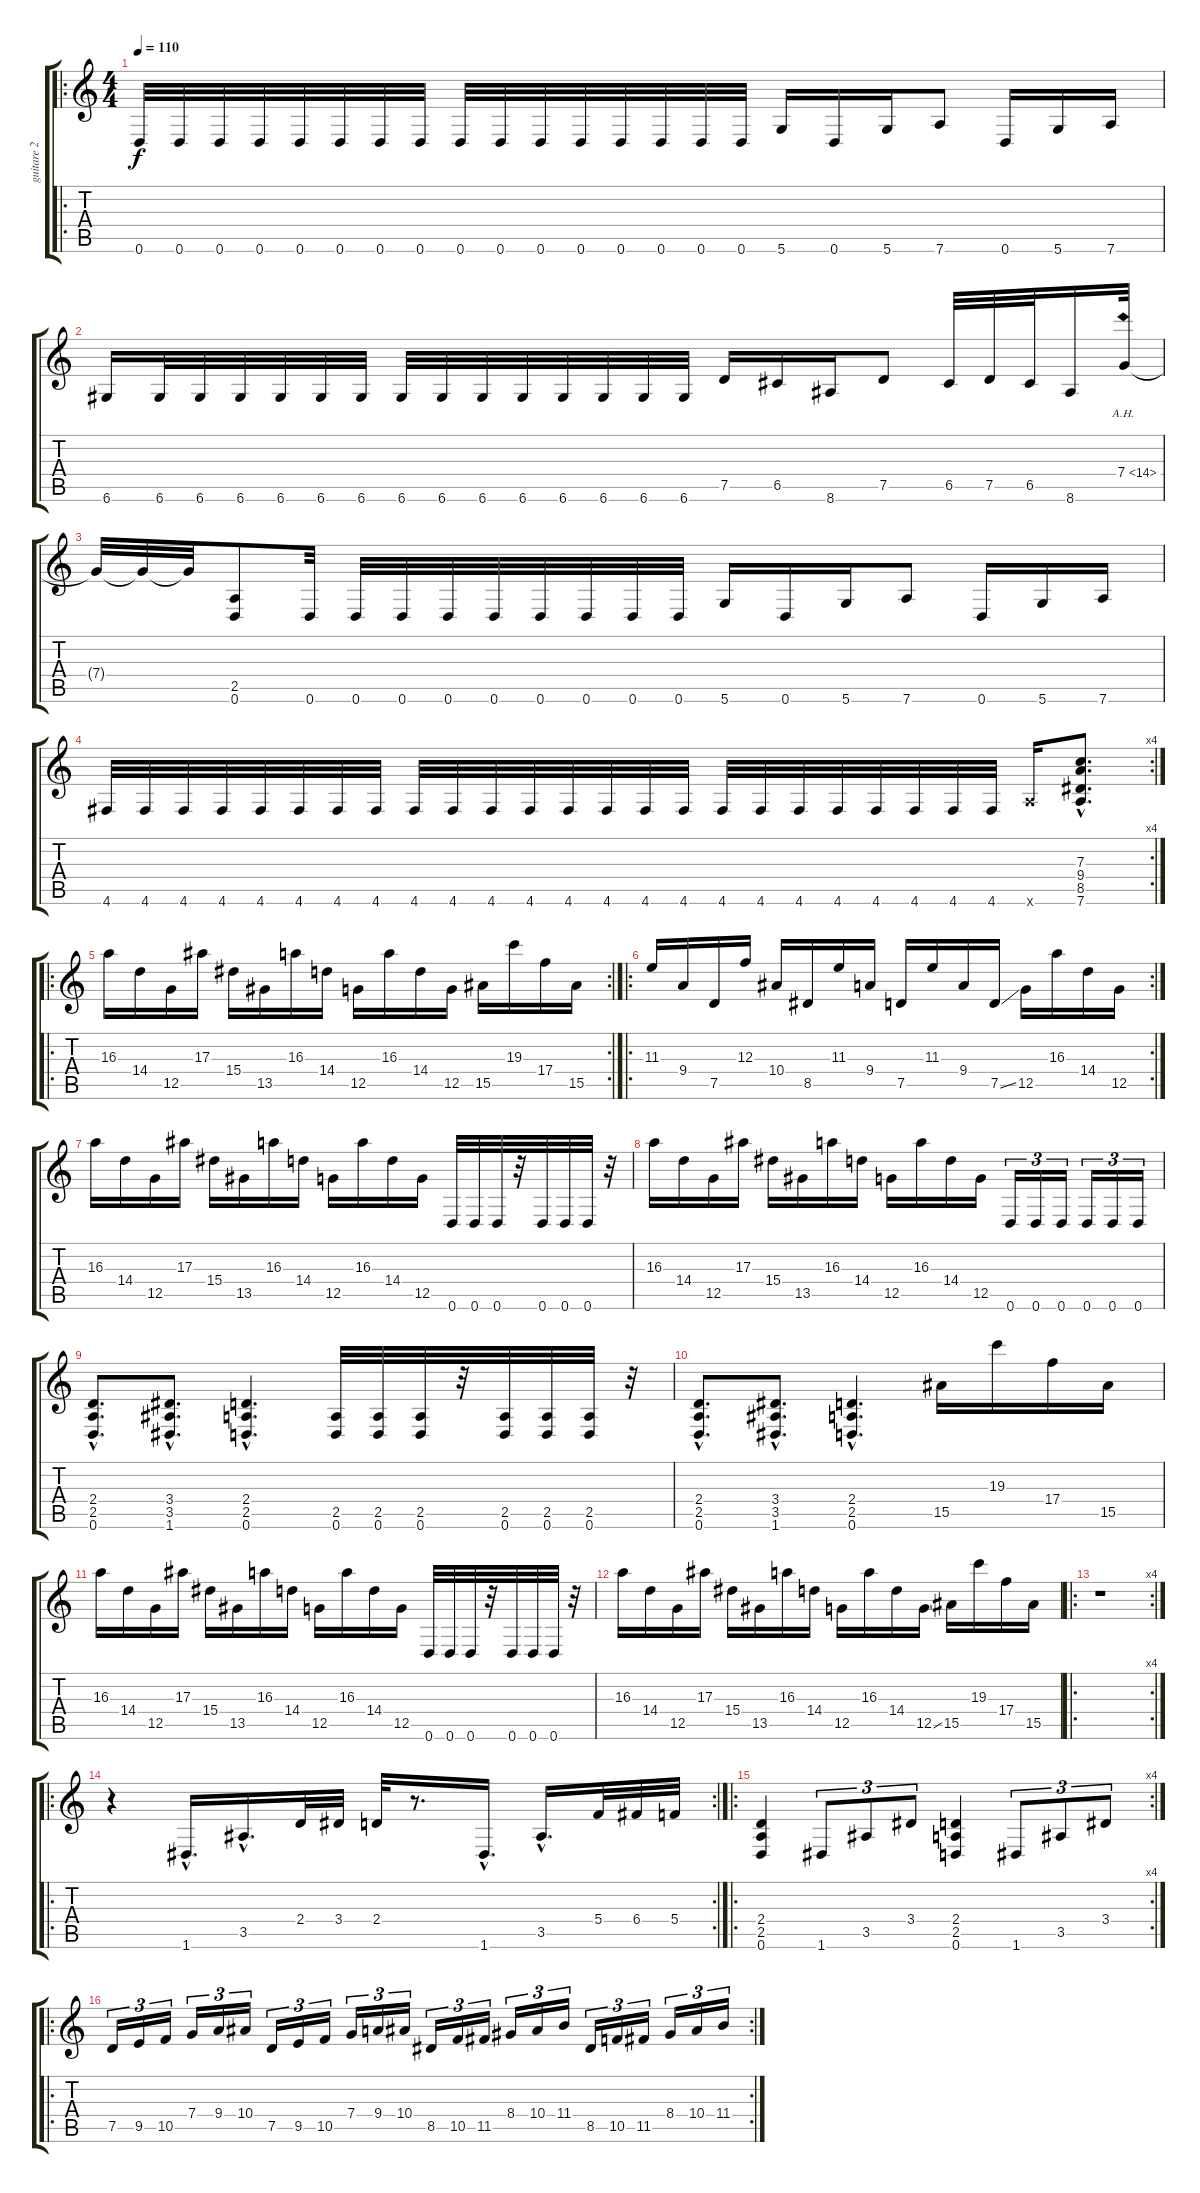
\track ("guitare 2" "guitare 2") {instrument overdrivenguitar}
\staff {score tabs}
\tuning (D4 A3 F3 C3 G2 D2) {hide}
\ro
\ts (4 4)
\tempo 110
\clef g2
\ks c
0.6.32{dy f instrument overdrivenguitar} 0.6.32 0.6.32 0.6.32 0.6.32 0.6.32 0.6.32 0.6.32 0.6.32 0.6.32 0.6.32 0.6.32 0.6.32 0.6.32 0.6.32 0.6.32 5.6.16 0.6.16 5.6.16 7.6.8 0.6.16 5.6.16 7.6.16 |
6.6.16 6.6.32 6.6.32 6.6.32 6.6.32 6.6.32 6.6.32 6.6.32 6.6.32 6.6.32 6.6.32 6.6.32 6.6.32 6.6.32 6.6.32 7.5.16 6.5.16 8.6.16 7.5.8 6.5.32 7.5.32 6.5.32 8.6.16 7.4{ah 7}.32 |
7.4{t}.32 7.4{t}.32 7.4{t}.32 (2.5 0.6).8 0.6.32 0.6.32 0.6.32 0.6.32 0.6.32 0.6.32 0.6.32 0.6.32 0.6.32 5.6.16 0.6.16 5.6.16 7.6.8 0.6.16 5.6.16 7.6.16 |
\rc 4
4.6.32 4.6.32 4.6.32 4.6.32 4.6.32 4.6.32 4.6.32 4.6.32 4.6.32 4.6.32 4.6.32 4.6.32 4.6.32 4.6.32 4.6.32 4.6.32 4.6.32 4.6.32 4.6.32 4.6.32 4.6.32 4.6.32 4.6.32 4.6.32 7.6{x}.16 (7.3{hac} 9.4{hac} 8.5{hac} 7.6{hac}).8{d} |
\ro
\rc 2
16.3.16 14.4.16 12.5.16 17.3.16 15.4.16 13.5.16 16.3.16 14.4.16 12.5.16 16.3.16 14.4.16 12.5.16 15.5.16 19.3.16 17.4.16 15.5.16 |
\ro
\rc 2
11.3.16 9.4.16 7.5.16 12.3.16 10.4.16 8.5.16 11.3.16 9.4.16 7.5.16 11.3.16 9.4.16 7.5{ss}.16 12.5.16 16.3.16 14.4.16 12.5.16 |
16.3.16 14.4.16 12.5.16 17.3.16 15.4.16 13.5.16 16.3.16 14.4.16 12.5.16 16.3.16 14.4.16 12.5.16 0.6.32 0.6.32 0.6.32 r.32 0.6.32 0.6.32 0.6.32 r.32 |
16.3.16 14.4.16 12.5.16 17.3.16 15.4.16 13.5.16 16.3.16 14.4.16 12.5.16 16.3.16 14.4.16 12.5.16 0.6.16{tu (3 2)} 0.6.16{tu (3 2)} 0.6.16{tu (3 2)} 0.6.16{tu (3 2)} 0.6.16{tu (3 2)} 0.6.16{tu (3 2)} |
(2.4{hac} 2.5{hac} 0.6{hac}).8{d} (3.4{hac} 3.5{hac} 1.6{hac}).8{d} (2.4{hac} 2.5{hac} 0.6{hac}).4{d} (2.5 0.6).32 (2.5 0.6).32 (2.5 0.6).32 r.32 (2.5 0.6).32 (2.5 0.6).32 (2.5 0.6).32 r.32 |
(2.4{hac} 2.5{hac} 0.6).8{d} (3.4{hac} 3.5{hac} 1.6{hac}).8{d} (2.4{hac} 2.5{hac} 0.6{hac}).4{d} 15.5.16 19.3.16 17.4.16 15.5.16 |
16.3.16 14.4.16 12.5.16 17.3.16 15.4.16 13.5.16 16.3.16 14.4.16 12.5.16 16.3.16 14.4.16 12.5.16 0.6.32 0.6.32 0.6.32 r.32 0.6.32 0.6.32 0.6.32 r.32 |
16.3.16 14.4.16 12.5.16 17.3.16 15.4.16 13.5.16 16.3.16 14.4.16 12.5.16 16.3.16 14.4.16 12.5{ss}.16 15.5.16 19.3.16 17.4.16 15.5.16 |
\ro
\rc 4
r.1 |
\ro
\rc 2
r.4 1.6{hac}.16{d} 3.5{hac}.16{d} 2.4.32 3.4.32 2.4.32 r.8{d} 1.6{hac}.16{d} 3.5{hac}.16{d} 5.4.32 6.4.32 5.4.32 |
\ro
\rc 4
(2.4 2.5 0.6).4 1.6.8{tu (3 2)} 3.5.8{tu (3 2)} 3.4.8{tu (3 2)} (2.4 2.5 0.6).4 1.6.8{tu (3 2)} 3.5.8{tu (3 2)} 3.4.8{tu (3 2)} |
\ro
\rc 2
7.5.16{tu (3 2)} 9.5.16{tu (3 2)} 10.5.16{tu (3 2)} 7.4.16{tu (3 2)} 9.4.16{tu (3 2)} 10.4.16{tu (3 2)} 7.5.16{tu (3 2)} 9.5.16{tu (3 2)} 10.5.16{tu (3 2)} 7.4.16{tu (3 2)} 9.4.16{tu (3 2)} 10.4.16{tu (3 2)} 8.5.16{tu (3 2)} 10.5.16{tu (3 2)} 11.5.16{tu (3 2)} 8.4.16{tu (3 2)} 10.4.16{tu (3 2)} 11.4.16{tu (3 2)} 8.5.16{tu (3 2)} 10.5.16{tu (3 2)} 11.5.16{tu (3 2)} 8.4.16{tu (3 2)} 10.4.16{tu (3 2)} 11.4.16{tu (3 2)}
